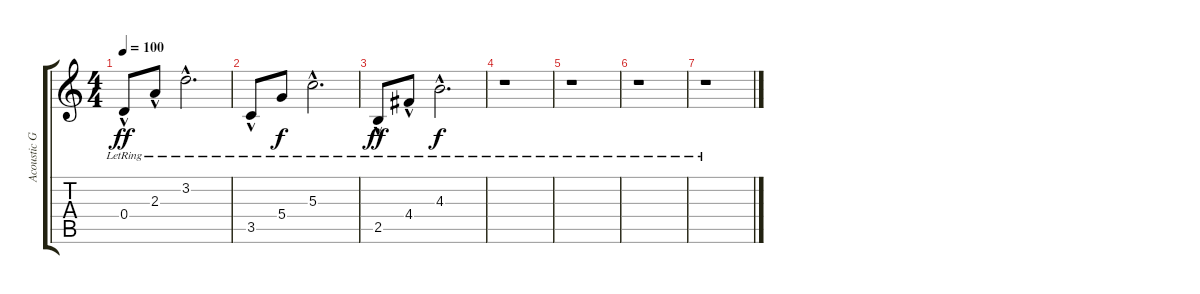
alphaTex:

\track ("Acoustic Guit. 2" "Acoustic G") {instrument acousticguitarsteel}
\staff {score tabs}
\tuning (E4 B3 G3 D3 A2 E2) {hide}
\ts (4 4)
\tempo 100
\clef g2
\ks c
0.4{hac lr}.8{dy ff} 2.3{hac lr}.8 3.2{hac lr}.2{d} |
3.5{hac lr}.8 5.4{lr}.8{dy f} 5.3{hac lr}.2{d} |
2.5{hac lr}.8{dy ff} 4.4{hac lr}.8 4.3{hac lr}.2{d dy f} |
r.1 |
r.1 |
r.1 |
r.1
